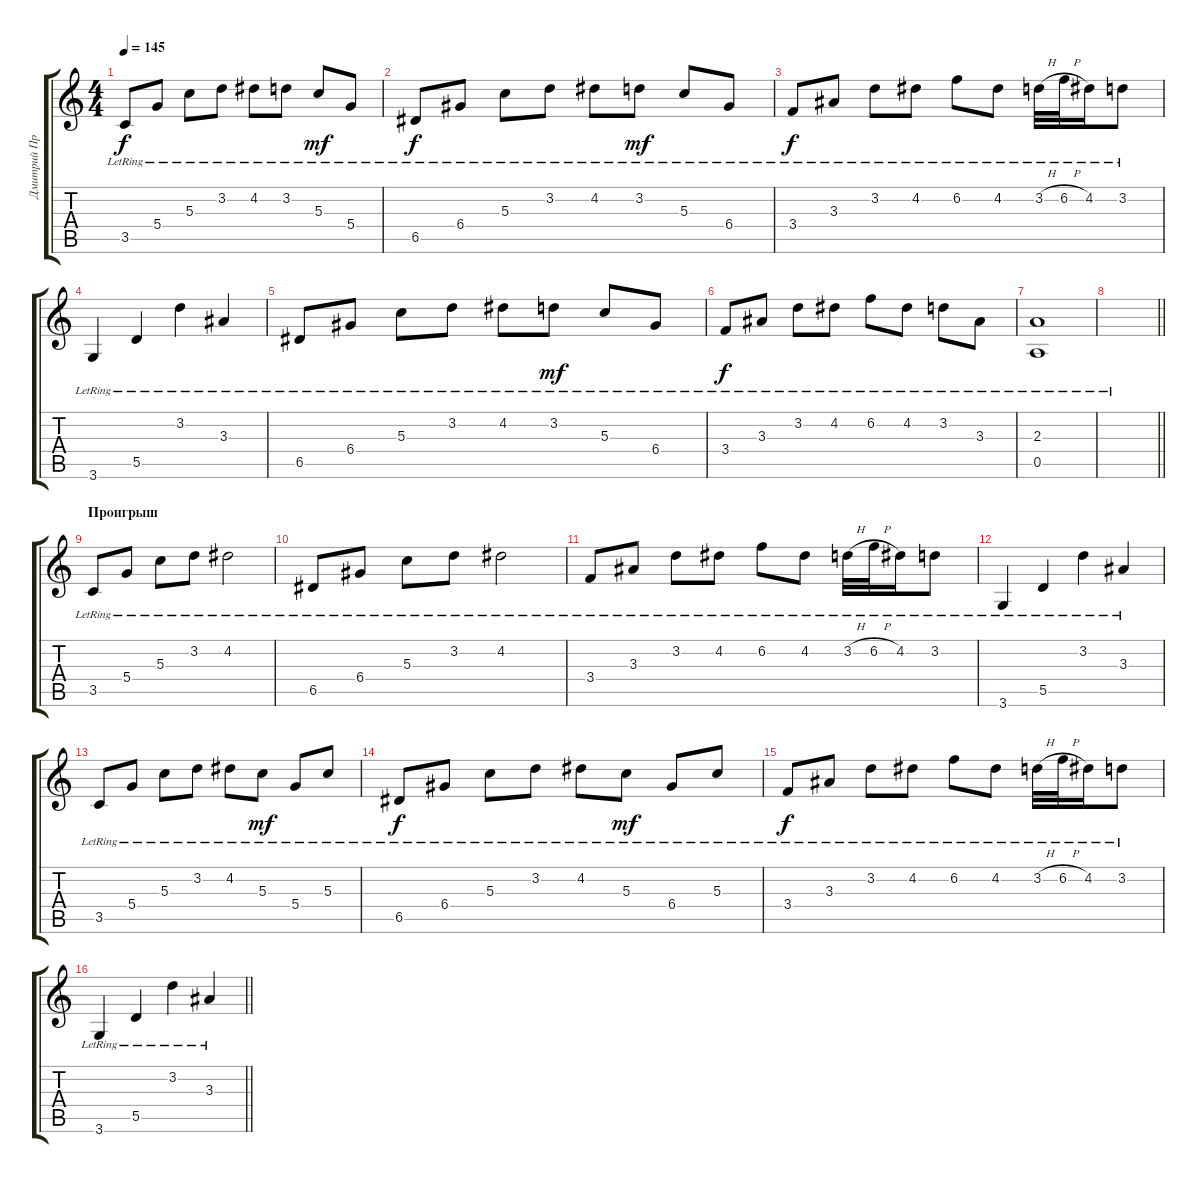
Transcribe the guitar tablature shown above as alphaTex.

\track ("Дмитрий Процко" "Дмитрий Пр") {instrument acousticguitarsteel}
\staff {score tabs}
\tuning (E4 B3 G3 D3 A2 E2) {hide}
\ts (4 4)
\tempo 145
\clef g2
\ks c
3.5{lr}.8{dy f} 5.4{lr}.8 5.3{lr}.8 3.2{lr}.8 4.2{lr}.8 3.2{lr}.8 5.3{lr}.8{dy mf} 5.4{lr}.8 |
6.5{lr}.8{dy f} 6.4{lr}.8 5.3{lr}.8 3.2{lr}.8 4.2{lr}.8 3.2{lr}.8{dy mf} 5.3{lr}.8 6.4{lr}.8 |
3.4{lr}.8{dy f} 3.3{lr}.8 3.2{lr}.8 4.2{lr}.8 6.2{lr}.8 4.2{lr}.8 3.2{h lr}.32 6.2{h lr}.32 4.2{lr}.16 3.2{lr}.8 |
3.6{lr}.4 5.5{lr}.4 3.2{lr}.4 3.3{lr}.4 |
6.5{lr}.8 6.4{lr}.8 5.3{lr}.8 3.2{lr}.8 4.2{lr}.8 3.2{lr}.8{dy mf} 5.3{lr}.8 6.4{lr}.8 |
3.4{lr}.8{dy f} 3.3{lr}.8 3.2{lr}.8 4.2{lr}.8 6.2{lr}.8 4.2{lr}.8 3.2{lr}.8 3.3{lr}.8 |
(2.3{lr} 0.5{lr}).1 |
\barLineRight lightlight
|
\section ("" "Проигрыш")
3.5{lr}.8 5.4{lr}.8 5.3{lr}.8 3.2{lr}.8 4.2{lr}.2 |
6.5{lr}.8 6.4{lr}.8 5.3{lr}.8 3.2{lr}.8 4.2{lr}.2 |
3.4{lr}.8 3.3{lr}.8 3.2{lr}.8 4.2{lr}.8 6.2{lr}.8 4.2{lr}.8 3.2{h lr}.32 6.2{h lr}.32 4.2{lr}.16 3.2{lr}.8 |
3.6{lr}.4 5.5{lr}.4 3.2{lr}.4 3.3{lr}.4 |
3.5{lr}.8 5.4{lr}.8 5.3{lr}.8 3.2{lr}.8 4.2{lr}.8 5.3{lr}.8{dy mf} 5.4{lr}.8 5.3{lr}.8 |
6.5{lr}.8{dy f} 6.4{lr}.8 5.3{lr}.8 3.2{lr}.8 4.2{lr}.8 5.3{lr}.8{dy mf} 6.4{lr}.8 5.3{lr}.8 |
3.4{lr}.8{dy f} 3.3{lr}.8 3.2{lr}.8 4.2{lr}.8 6.2{lr}.8 4.2{lr}.8 3.2{h lr}.32 6.2{h lr}.32 4.2{lr}.16 3.2{lr}.8 |
\barLineRight lightlight
3.6{lr}.4 5.5{lr}.4 3.2{lr}.4 3.3{lr}.4
